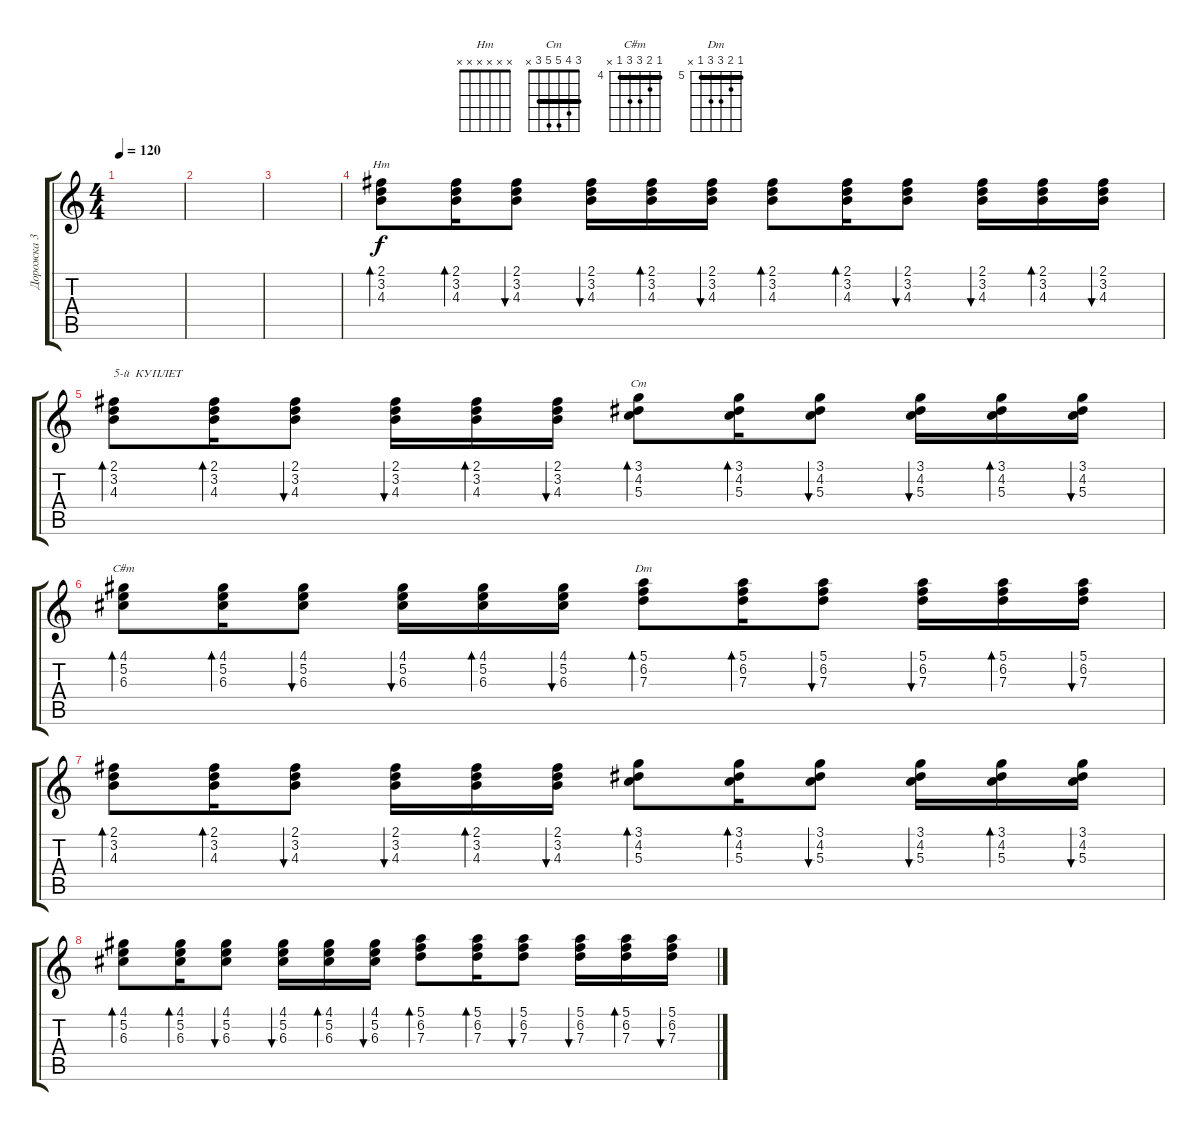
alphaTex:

\track ("Дорожка 3" "Дорожка 3") {instrument acousticguitarnylon}
\staff {score tabs}
\tuning (E4 B3 G3 D3 A2 E2) {hide}
\chord ("Hm" x x x x x x)
\chord ("Cm" 3 4 5 5 3 x) {barre 3}
\chord ("C#m" 4 5 6 6 4 x) {firstfret 4 barre 4}
\chord ("Dm" 5 6 7 7 5 x) {firstfret 5 barre 5}
\ts (4 4)
\tempo 120
\clef g2
\ks c
|
|
|
(2.1 3.2 4.3).8{bd 60 ch "Hm" instrument acousticguitarsteel} (2.1 3.2 4.3).16{bd 60} (2.1 3.2 4.3).8{bu 60} (2.1 3.2 4.3).16{bu 60} (2.1 3.2 4.3).16{bd 60} (2.1 3.2 4.3).16{bu 60} (2.1 3.2 4.3).8{bd 60 instrument acousticguitarsteel} (2.1 3.2 4.3).16{bd 60} (2.1 3.2 4.3).8{bu 60} (2.1 3.2 4.3).16{bu 60} (2.1 3.2 4.3).16{bd 60} (2.1 3.2 4.3).16{bu 60} |
(2.1 3.2 4.3).8{bd 60 txt "5-й  КУПЛЕТ" instrument acousticguitarsteel} (2.1 3.2 4.3).16{bd 60} (2.1 3.2 4.3).8{bu 60} (2.1 3.2 4.3).16{bu 60} (2.1 3.2 4.3).16{bd 60} (2.1 3.2 4.3).16{bu 60} (3.1 4.2 5.3).8{bd 60 ch "Cm" instrument acousticguitarsteel} (3.1 4.2 5.3).16{bd 60} (3.1 4.2 5.3).8{bu 60} (3.1 4.2 5.3).16{bu 60} (3.1 4.2 5.3).16{bd 60} (3.1 4.2 5.3).16{bu 60} |
(4.1 5.2 6.3).8{bd 60 ch "C#m" instrument acousticguitarsteel} (4.1 5.2 6.3).16{bd 60} (4.1 5.2 6.3).8{bu 60} (4.1 5.2 6.3).16{bu 60} (4.1 5.2 6.3).16{bd 60} (4.1 5.2 6.3).16{bu 60} (5.1 6.2 7.3).8{bd 60 ch "Dm" instrument acousticguitarsteel} (5.1 6.2 7.3).16{bd 60} (5.1 6.2 7.3).8{bu 60} (5.1 6.2 7.3).16{bu 60} (5.1 6.2 7.3).16{bd 60} (5.1 6.2 7.3).16{bu 60} |
(2.1 3.2 4.3).8{bd 60 instrument acousticguitarsteel} (2.1 3.2 4.3).16{bd 60} (2.1 3.2 4.3).8{bu 60} (2.1 3.2 4.3).16{bu 60} (2.1 3.2 4.3).16{bd 60} (2.1 3.2 4.3).16{bu 60} (3.1 4.2 5.3).8{bd 60 instrument acousticguitarsteel} (3.1 4.2 5.3).16{bd 60} (3.1 4.2 5.3).8{bu 60} (3.1 4.2 5.3).16{bu 60} (3.1 4.2 5.3).16{bd 60} (3.1 4.2 5.3).16{bu 60} |
(4.1 5.2 6.3).8{bd 60 instrument acousticguitarsteel} (4.1 5.2 6.3).16{bd 60} (4.1 5.2 6.3).8{bu 60} (4.1 5.2 6.3).16{bu 60} (4.1 5.2 6.3).16{bd 60} (4.1 5.2 6.3).16{bu 60} (5.1 6.2 7.3).8{bd 60 instrument acousticguitarsteel} (5.1 6.2 7.3).16{bd 60} (5.1 6.2 7.3).8{bu 60} (5.1 6.2 7.3).16{bu 60} (5.1 6.2 7.3).16{bd 60} (5.1 6.2 7.3).16{bu 60}
